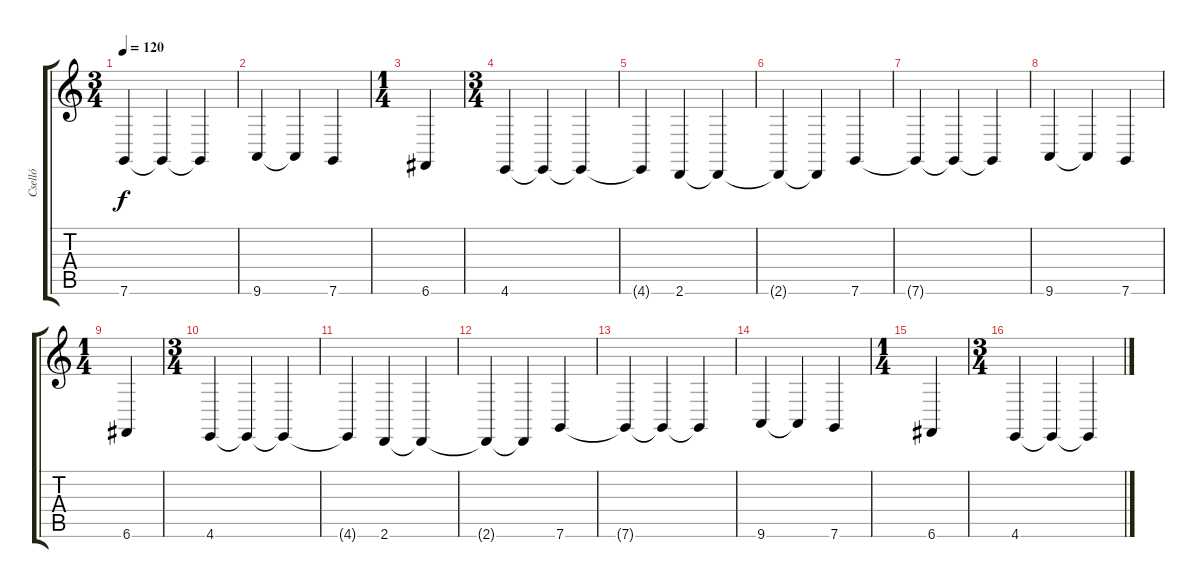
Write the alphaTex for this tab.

\track ("Cselló" "Cselló") {instrument cello}
\staff {score tabs}
\tuning (C4 G3 Eb3 Bb2 F2 C2) {hide}
\ts (3 4)
\tempo 120
\clef g2
\ks c
7.6{t}.4{dy f} 7.6{t}.4 7.6{t}.4 |
9.6.4 9.6{t}.4 7.6.4 |
\ts (1 4)
6.6.4 |
\ts (3 4)
4.6.4 4.6{t}.4 4.6{t}.4 |
4.6{t}.4 2.6.4 2.6{t}.4 |
2.6{t}.4 2.6{t}.4 7.6.4 |
7.6{t}.4 7.6{t}.4 7.6{t}.4 |
9.6.4 9.6{t}.4 7.6.4 |
\ts (1 4)
6.6.4 |
\ts (3 4)
4.6.4 4.6{t}.4 4.6{t}.4 |
4.6{t}.4 2.6.4 2.6{t}.4 |
2.6{t}.4 2.6{t}.4 7.6.4 |
7.6{t}.4 7.6{t}.4 7.6{t}.4 |
9.6.4 9.6{t}.4 7.6.4 |
\ts (1 4)
6.6.4 |
\ts (3 4)
4.6.4 4.6{t}.4 4.6{t}.4
